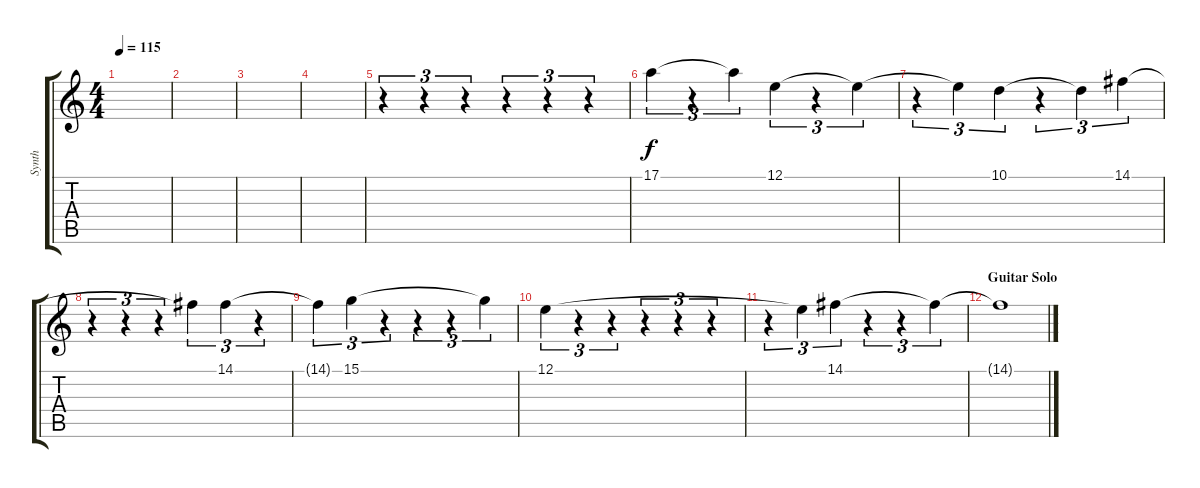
\track ("Synth" "Synth") {instrument stringensemble2}
\staff {score tabs}
\tuning (E4 B3 G3 D3 A2 E2) {hide}
\ts (4 4)
\tempo 115
\clef g2
\ks c
|
|
|
|
r.4{tu (3 2)} r.4{tu (3 2)} r.4{tu (3 2)} r.4{tu (3 2)} r.4{tu (3 2)} r.4{tu (3 2)} |
17.1.4{tu (3 2)} r.4{tu (3 2)} 17.1{t}.4{tu (3 2)} 12.1.4{tu (3 2)} r.4{tu (3 2)} 12.1{t}.4{tu (3 2)} |
r.4{tu (3 2)} 12.1{t}.4{tu (3 2)} 10.1.4{tu (3 2)} r.4{tu (3 2)} 10.1{t}.4{tu (3 2)} 14.1.4{tu (3 2)} |
r.4{tu (3 2)} r.4{tu (3 2)} r.4{tu (3 2)} 14.1{t}.4{tu (3 2)} 14.1.4{tu (3 2)} r.4{tu (3 2)} |
14.1{t}.4{tu (3 2)} 15.1.4{tu (3 2)} r.4{tu (3 2)} r.4{tu (3 2)} r.4{tu (3 2)} 15.1{t}.4{tu (3 2)} |
12.1.4{tu (3 2)} r.4{tu (3 2)} r.4{tu (3 2)} r.4{tu (3 2)} r.4{tu (3 2)} r.4{tu (3 2)} |
r.4{tu (3 2)} 12.1{t}.4{tu (3 2)} 14.1.4{tu (3 2) volume 3} r.4{tu (3 2)} r.4{tu (3 2)} 14.1{t}.4{tu (3 2)} |
\section ("" "Guitar Solo")
14.1{t}.1
